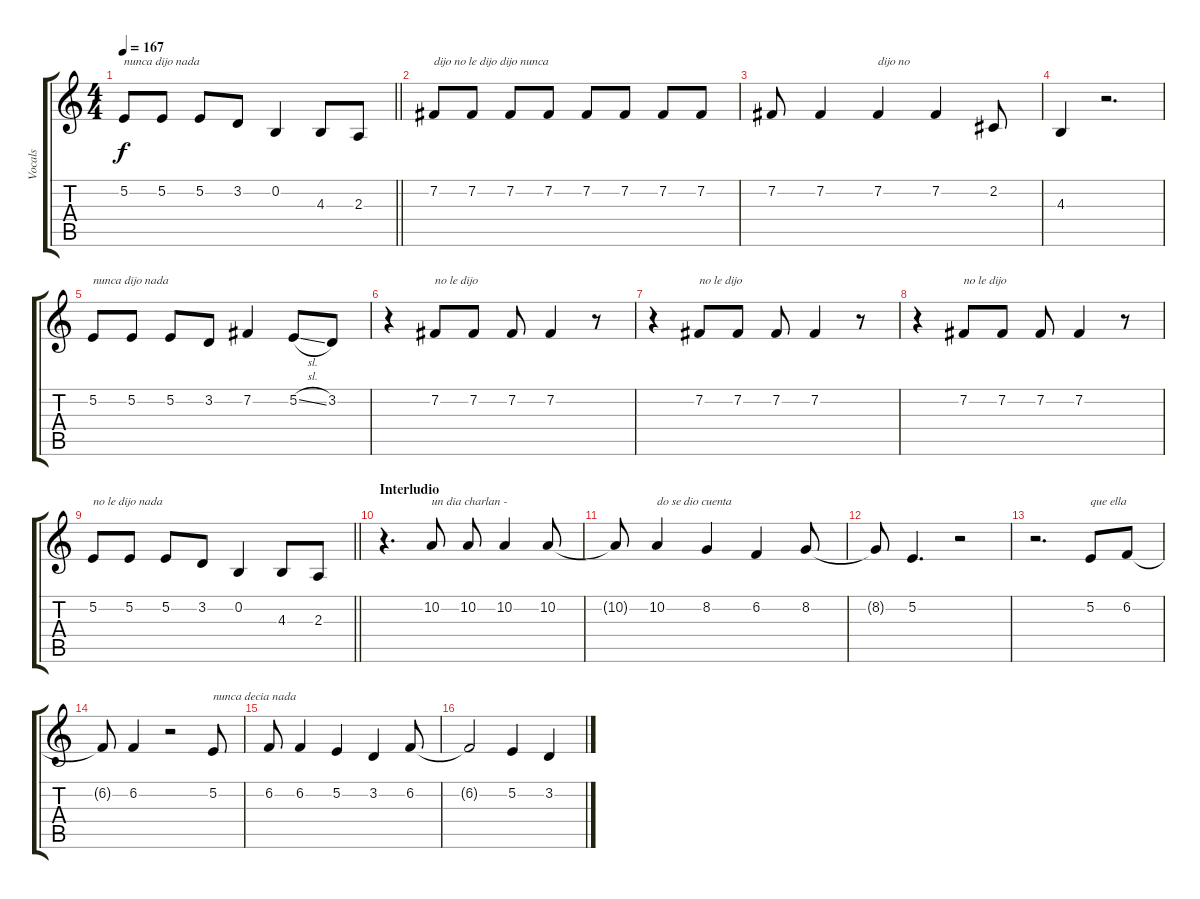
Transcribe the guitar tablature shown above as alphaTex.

\track ("Vocals" "Vocals") {instrument violin}
\staff {score tabs}
\tuning (E4 B3 G3 D3 A2 E2) {hide}
\ts (4 4)
\tempo 167
\clef g2
\barLineRight lightlight
\ks c
5.2.8{txt "nunca dijo nada" dy f} 5.2.8 5.2.8 3.2.8 0.2.4 4.3.8 2.3.8 |
7.2.8{txt "dijo no le dijo dijo nunca"} 7.2.8 7.2.8 7.2.8 7.2.8 7.2.8 7.2.8 7.2.8 |
7.2.8 7.2.4 7.2.4{txt "dijo no"} 7.2.4 2.2.8 |
4.3.4 r.2{d} |
5.2.8{txt "nunca dijo nada"} 5.2.8 5.2.8 3.2.8 7.2.4 5.2{sl}.8 3.2.8 |
r.4 7.2.8{txt "no le dijo"} 7.2.8 7.2.8 7.2.4 r.8 |
r.4 7.2.8{txt "no le dijo"} 7.2.8 7.2.8 7.2.4 r.8 |
r.4 7.2.8{txt "no le dijo"} 7.2.8 7.2.8 7.2.4 r.8 |
\barLineRight lightlight
5.2.8{txt "no le dijo nada"} 5.2.8 5.2.8 3.2.8 0.2.4 4.3.8 2.3.8 |
\section ("" "Interludio")
r.4{d} 10.2.8{txt "un dia charlan -"} 10.2.8 10.2.4 10.2.8 |
10.2{t}.8 10.2.4{txt "do se dio cuenta"} 8.2.4 6.2.4 8.2.8 |
8.2{t}.8 5.2.4{d} r.2 |
r.2{d} 5.2.8{txt "que ella"} 6.2.8 |
6.2{t}.8 6.2.4 r.2 5.2.8{txt "nunca decia nada"} |
6.2.8 6.2.4 5.2.4 3.2.4 6.2.8 |
6.2{t}.2 5.2.4 3.2.4
